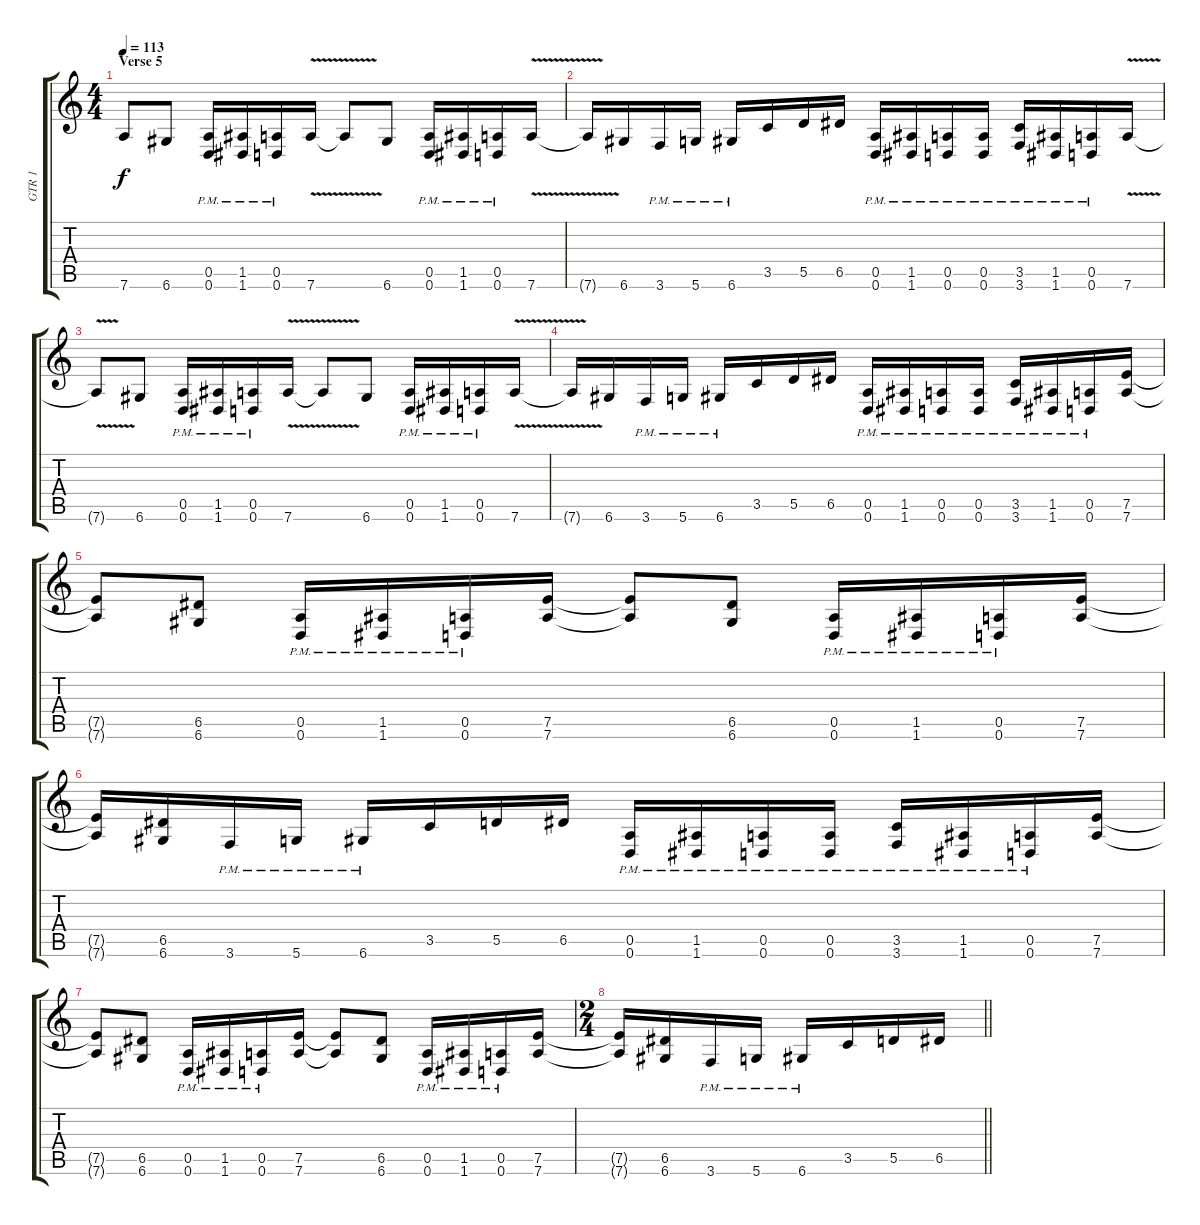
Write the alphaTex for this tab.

\track ("GTR 1" "GTR 1") {instrument distortionguitar}
\staff {score tabs}
\tuning (E4 B3 G3 D3 A2 D2) {hide}
\ts (4 4)
\section ("" "Verse 5")
\tempo 113
\clef g2
\ks c
7.6{t}.8{dy f} 6.6.8 (0.5{pm} 0.6{pm}).16 (1.5{pm} 1.6{pm}).16 (0.5{pm} 0.6{pm}).16 7.6{v}.16 7.6{t}.8 6.6.8 (0.5{pm} 0.6{pm}).16 (1.5{pm} 1.6{pm}).16 (0.5{pm} 0.6{pm}).16 7.6{v}.16 |
7.6{t}.16 6.6.16 3.6{pm}.16 5.6{pm}.16 6.6{pm}.16 3.5.16 5.5.16 6.5.16 (0.5{pm} 0.6{pm}).16 (1.5{pm} 1.6{pm}).16 (0.5{pm} 0.6{pm}).16 (0.5{pm} 0.6{pm}).16 (3.5{pm} 3.6{pm}).16 (1.5{pm} 1.6{pm}).16 (0.5{pm} 0.6{pm}).16 7.6{v}.16 |
7.6{t}.8 6.6.8 (0.5{pm} 0.6{pm}).16 (1.5{pm} 1.6{pm}).16 (0.5{pm} 0.6{pm}).16 7.6{v}.16 7.6{t}.8 6.6.8 (0.5{pm} 0.6{pm}).16 (1.5{pm} 1.6{pm}).16 (0.5{pm} 0.6{pm}).16 7.6{v}.16 |
7.6{t}.16 6.6.16 3.6{pm}.16 5.6{pm}.16 6.6{pm}.16 3.5.16 5.5.16 6.5.16 (0.5{pm} 0.6{pm}).16 (1.5{pm} 1.6{pm}).16 (0.5{pm} 0.6{pm}).16 (0.5{pm} 0.6{pm}).16 (3.5{pm} 3.6{pm}).16 (1.5{pm} 1.6{pm}).16 (0.5{pm} 0.6{pm}).16 (7.5 7.6).16 |
(7.5{t} 7.6{t}).8 (6.5 6.6).8 (0.5{pm} 0.6{pm}).16 (1.5{pm} 1.6{pm}).16 (0.5{pm} 0.6{pm}).16 (7.5 7.6).16 (7.5{t} 7.6{t}).8 (6.5 6.6).8 (0.5{pm} 0.6{pm}).16 (1.5{pm} 1.6{pm}).16 (0.5{pm} 0.6{pm}).16 (7.5 7.6).16 |
(7.5{t} 7.6{t}).16 (6.5 6.6).16 3.6{pm}.16 5.6{pm}.16 6.6{pm}.16 3.5.16 5.5.16 6.5.16 (0.5{pm} 0.6{pm}).16 (1.5{pm} 1.6{pm}).16 (0.5{pm} 0.6{pm}).16 (0.5{pm} 0.6{pm}).16 (3.5{pm} 3.6{pm}).16 (1.5{pm} 1.6{pm}).16 (0.5{pm} 0.6{pm}).16 (7.5 7.6).16 |
(7.5{t} 7.6{t}).8 (6.5 6.6).8 (0.5{pm} 0.6{pm}).16 (1.5{pm} 1.6{pm}).16 (0.5{pm} 0.6{pm}).16 (7.5 7.6).16 (7.5{t} 7.6{t}).8 (6.5 6.6).8 (0.5{pm} 0.6{pm}).16 (1.5{pm} 1.6{pm}).16 (0.5{pm} 0.6{pm}).16 (7.5 7.6).16 |
\ts (2 4)
\barLineRight lightlight
(7.5{t} 7.6{t}).16 (6.5 6.6).16 3.6{pm}.16 5.6{pm}.16 6.6{pm}.16 3.5.16 5.5.16 6.5.16
